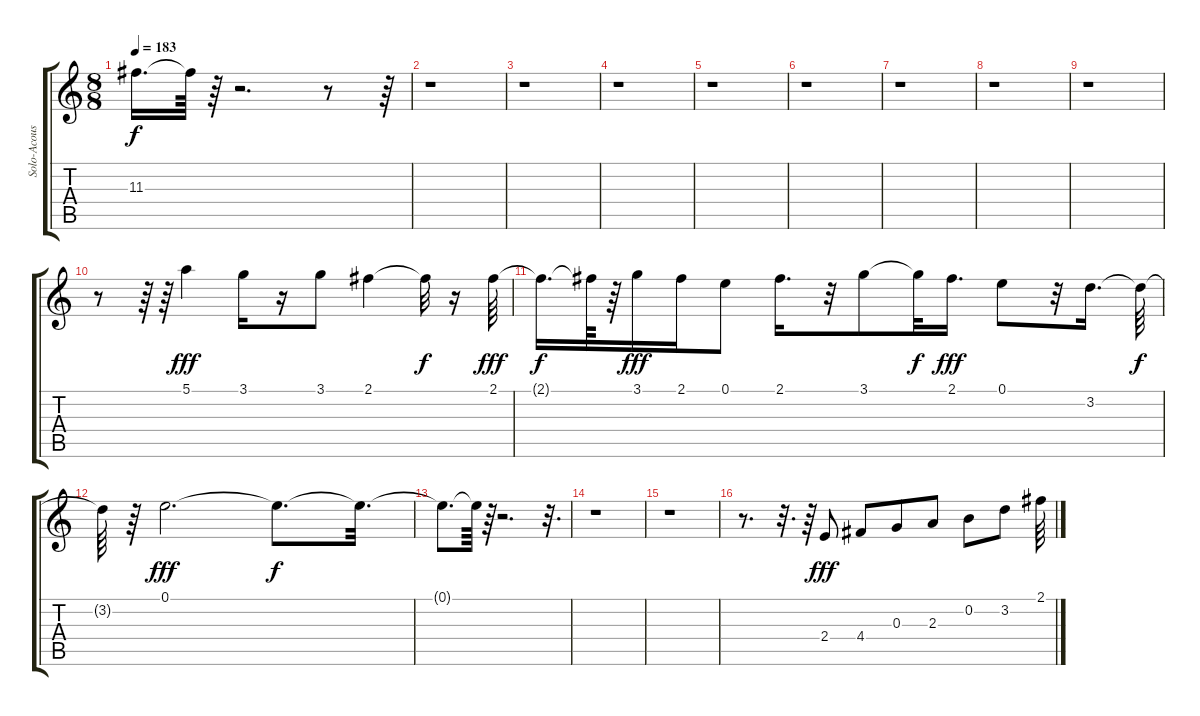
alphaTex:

\track ("Solo-Acoustic" "Solo-Acous") {instrument acousticguitarnylon}
\staff {score tabs}
\tuning (E4 B3 G3 D3 A2 E2) {hide}
\ts (8 8)
\tempo 183
\clef g2
\ks c
11.3{t}.16{d dy f} 11.3{t}.64 r.64 r.2{d} r.8 r.64 |
r.1 |
r.1 |
r.1 |
r.1 |
r.1 |
r.1 |
r.1 |
r.1 |
r.8 r.64 r.64 5.1.4{dy fff} 3.1.16 r.16 3.1.8 2.1.4 2.1{t}.32{dy f} r.16 2.1.64{dy fff} |
2.1{t}.16{d dy f} 2.1{t}.64 r.64 3.1.16{dy fff} 2.1.16 0.1.8 2.1.16{d} r.32 3.1.8 3.1{t}.32{dy f} 2.1.16{d dy fff} 0.1.8 r.32 3.2.16{d} 3.2{t}.64{dy f} |
3.2{t}.64 r.64 0.1.2{d dy fff} 0.1{t}.8{d dy f} 0.1{t}.32{d} |
0.1{t}.8{d} 0.1{t}.64 r.64 r.2{d} r.32{d} |
r.1 |
r.1 |
r.8{d} r.32{d} r.64 2.4.8{dy fff} 4.4.8 0.3.8 2.3.8 0.2.8 3.2.8 2.1.64
